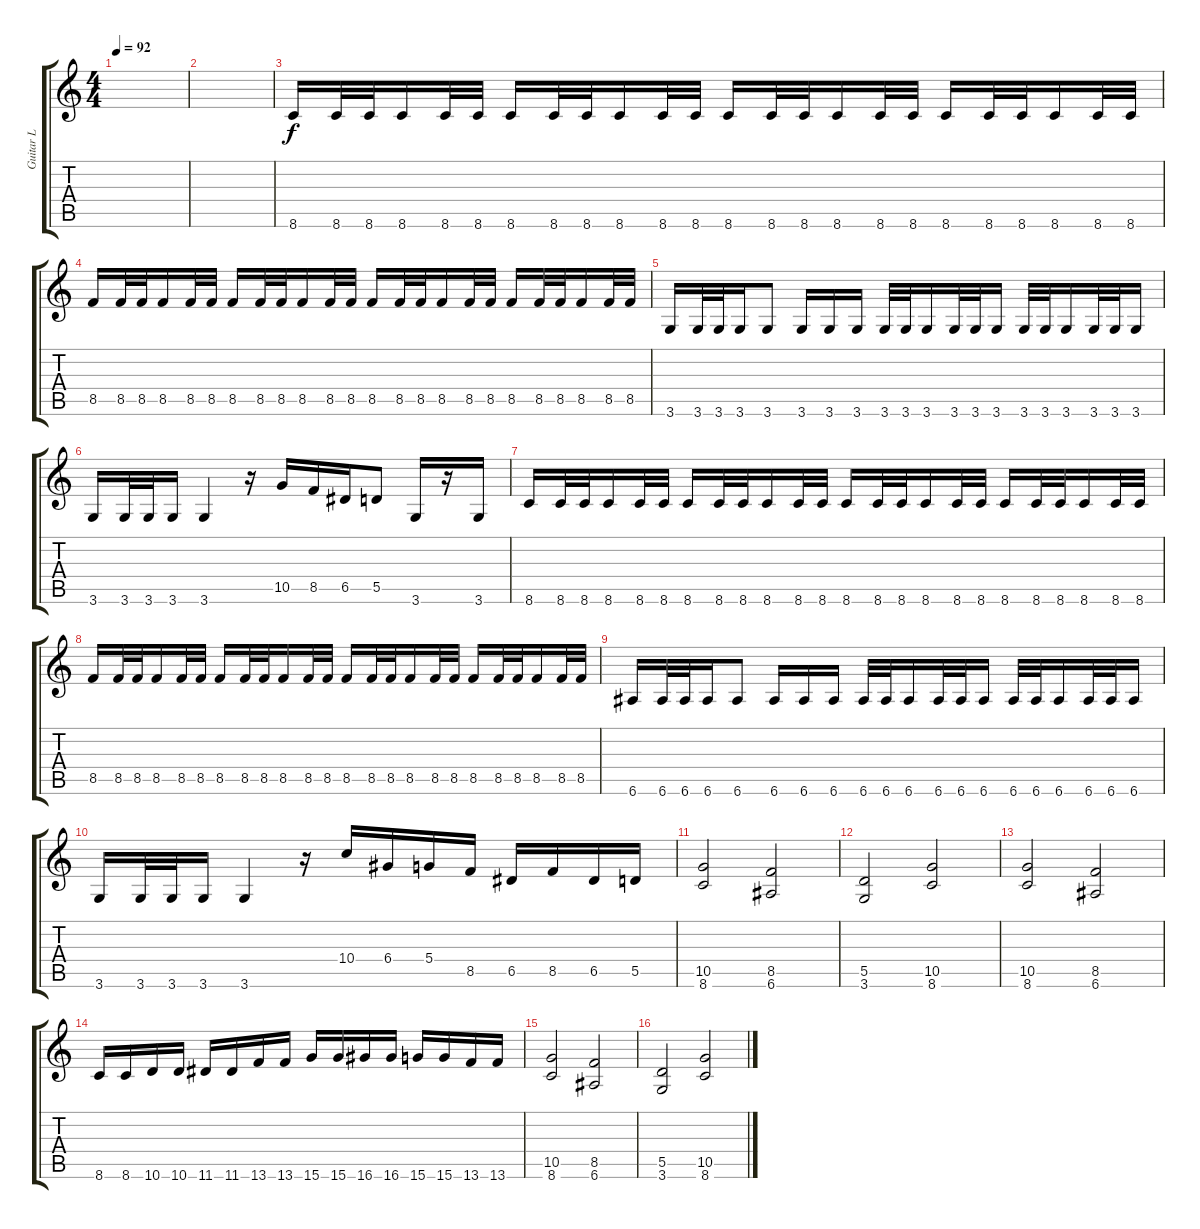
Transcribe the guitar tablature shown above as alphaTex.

\track ("Guitar L" "Guitar L") {instrument distortionguitar}
\staff {score tabs}
\tuning (E4 B3 G3 D3 A2 E2) {hide}
\ts (4 4)
\tempo 92
\clef g2
\ks c
|
|
8.6.16 8.6.32 8.6.32 8.6.16 8.6.32 8.6.32 8.6.16 8.6.32 8.6.32 8.6.16 8.6.32 8.6.32 8.6.16 8.6.32 8.6.32 8.6.16 8.6.32 8.6.32 8.6.16 8.6.32 8.6.32 8.6.16 8.6.32 8.6.32 |
8.5.16 8.5.32 8.5.32 8.5.16 8.5.32 8.5.32 8.5.16 8.5.32 8.5.32 8.5.16 8.5.32 8.5.32 8.5.16 8.5.32 8.5.32 8.5.16 8.5.32 8.5.32 8.5.16 8.5.32 8.5.32 8.5.16 8.5.32 8.5.32 |
3.6.16 3.6.32 3.6.32 3.6.16 3.6.8 3.6.16 3.6.16 3.6.16 3.6.32 3.6.32 3.6.16 3.6.32 3.6.32 3.6.16 3.6.32 3.6.32 3.6.16 3.6.32 3.6.32 3.6.16 |
3.6.16 3.6.32 3.6.32 3.6.16 3.6.4 r.16 10.5.16 8.5.16 6.5.16 5.5.8 3.6.16 r.16 3.6.16 |
8.6.16 8.6.32 8.6.32 8.6.16 8.6.32 8.6.32 8.6.16 8.6.32 8.6.32 8.6.16 8.6.32 8.6.32 8.6.16 8.6.32 8.6.32 8.6.16 8.6.32 8.6.32 8.6.16 8.6.32 8.6.32 8.6.16 8.6.32 8.6.32 |
8.5.16 8.5.32 8.5.32 8.5.16 8.5.32 8.5.32 8.5.16 8.5.32 8.5.32 8.5.16 8.5.32 8.5.32 8.5.16 8.5.32 8.5.32 8.5.16 8.5.32 8.5.32 8.5.16 8.5.32 8.5.32 8.5.16 8.5.32 8.5.32 |
6.6.16 6.6.32 6.6.32 6.6.16 6.6.8 6.6.16 6.6.16 6.6.16 6.6.32 6.6.32 6.6.16 6.6.32 6.6.32 6.6.16 6.6.32 6.6.32 6.6.16 6.6.32 6.6.32 6.6.16 |
3.6.16 3.6.32 3.6.32 3.6.16 3.6.4 r.16 10.4.16 6.4.16 5.4.16 8.5.16 6.5.16 8.5.16 6.5.16 5.5.16 |
(10.5 8.6).2 (8.5 6.6).2 |
(5.5 3.6).2 (10.5 8.6).2 |
(10.5 8.6).2 (8.5 6.6).2 |
8.6.16 8.6.16 10.6.16 10.6.16 11.6.16 11.6.16 13.6.16 13.6.16 15.6.16 15.6.16 16.6.16 16.6.16 15.6.16 15.6.16 13.6.16 13.6.16 |
(10.5 8.6).2 (8.5 6.6).2 |
(5.5 3.6).2 (10.5 8.6).2
